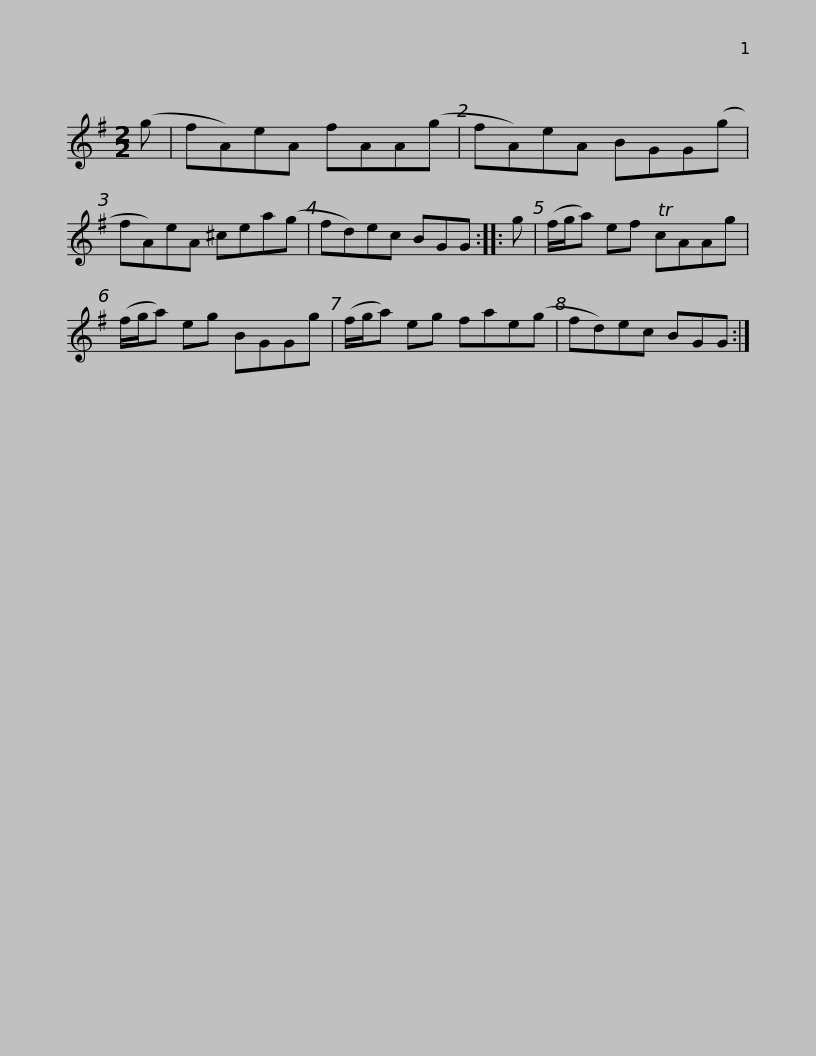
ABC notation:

X:1
L:1/8
M:2/2
I:linebreak $
K:G
V:1 treble
V:1
 (g | fA)eA fAA(g | fA)eA BGG(g | fA)eA ^cea(g | fd)ec BGG :: %5
 g | (f/g/a) ef TcAAg |$ (f/g/a) eg BGGg | (f/g/a) eg fae(g | fd)ec BGG :| %10
